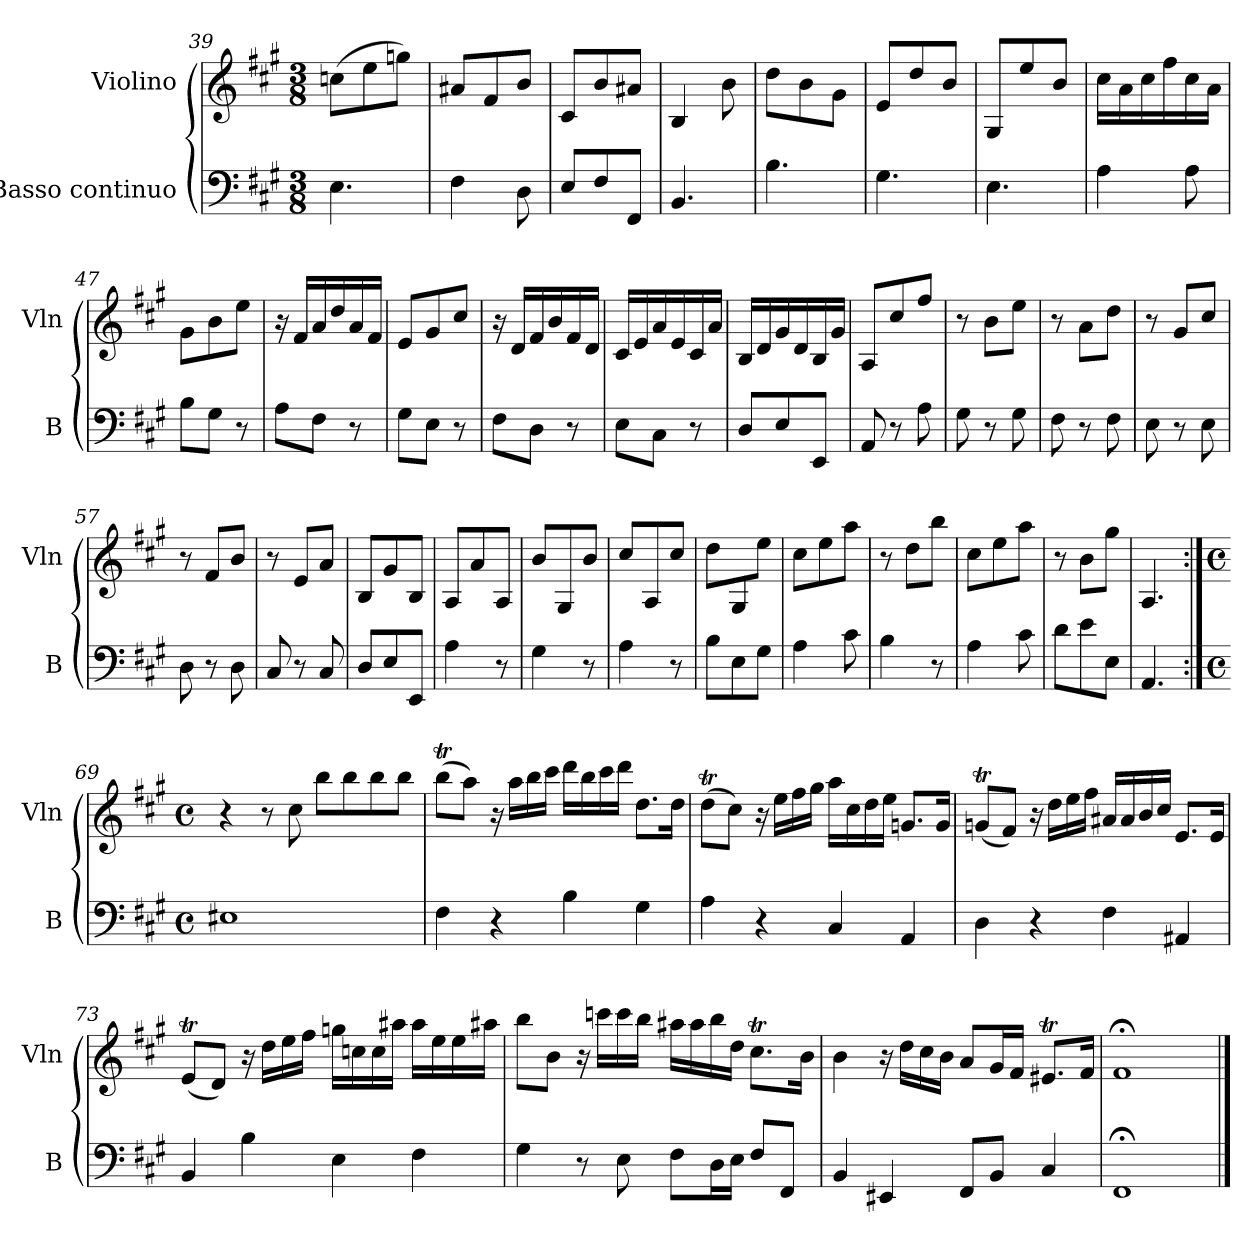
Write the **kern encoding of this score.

**kern	**kern
*part2	*part1
*staff2	*staff1
*I"Basso continuo	*I"Violino
*I'B	*I'Vln
*clefF4	*clefG2
*k[f#c#g#]	*k[f#c#g#]
*A:	*A:
*M3/8	*M3/8
=39	=39
4.E\	(8ccn\L
.	8ee\
.	8ggn\J)
=40	=40
4F#\	8a#X/L
.	8f#/
8D\	8b/J
=41	=41
8E/L	8c#/L
8F#/	8b/
8FF#/J	8a#X/J
=42	=42
4.BB/	4B/
.	8b\
=43	=43
4.B\	8dd\L
.	8b\
.	8g#\J
=44	=44
4.G#\	8e/L
.	8dd/
.	8b/J
=45	=45
4.E\	8G#/L
.	8ee/
.	8b/J
=46	=46
4A\	16cc#\LL
.	16a\
.	16cc#\
.	16ff#\
8A\	16cc#\
.	16a\JJ
=47	=47
8B\L	8g#\L
8G#\J	8b\
8r	8ee\J
=48	=48
8A\L	16r
.	16f#/LL
8F#\J	16a/
.	16dd/
8r	16a/
.	16f#/JJ
=49	=49
8G#\L	8e/L
8E\J	8g#/
8r	8cc#/J
=50	=50
8F#\L	16r
.	16d/LL
8D\J	16f#/
.	16b/
8r	16f#/
.	16d/JJ
=51	=51
8E\L	16c#/LL
.	16e/
8C#\J	16a/
.	16e/
8r	16c#/
.	16a/JJ
=52	=52
8D/L	16B/LL
.	16d/
8E/	16g#/
.	16d/
8EE/J	16B/
.	16g#/JJ
=53	=53
8AA/	8A/L
8r	8cc#/
8A\	8ff#/J
=54	=54
8G#\	8r
8r	8b\L
8G#\	8ee\J
=55	=55
8F#\	8r
8r	8a\L
8F#\	8dd\J
=56	=56
8E\	8r
8r	8g#/L
8E\	8cc#/J
=57	=57
8D\	8r
8r	8f#/L
8D\	8b/J
=58	=58
8C#/	8r
8r	8e/L
8C#/	8a/J
=59	=59
8D/L	8B/L
8E/	8g#/
8EE/J	8B/J
=60	=60
4A\	8A/L
.	8a/
8r	8A/J
=61	=61
4G#\	8b/L
.	8G#/
8r	8b/J
=62	=62
4A\	8cc#/L
.	8A/
8r	8cc#/J
=63	=63
8B\L	8dd\L
8E\	8G#/
8G#\J	8ee\J
=64	=64
4A\	8cc#\L
.	8ee\
8c#\	8aa\J
=65	=65
4B\	8r
.	8dd\L
8r	8bb\J
=66	=66
4A\	8cc#\L
.	8ee\
8c#\	8aa\J
=67	=67
8d\L	8r
8e\	8b\L
8E\J	8gg#\J
=68	=68
4.AA/	4.A/
=69:|!	=69:|!
*M4/4	*M4/4
*met(c)	*met(c)
*	*MM48
1E#X\	4r
.	8r
.	8cc#\
.	8bb\L
.	8bb\
.	8bb\
.	8bb\J
=70	=70
4F#\	(8bbT\L
.	8aa\J)
4r	16r
.	16aa\LL
.	16bb\
.	16ccc#\JJ
4B\	16ddd\LL
.	16bb\
.	16ccc#\
.	16ddd\JJ
4G#\	8.dd\L
.	16dd\Jk
=71	=71
4A\	(8ddT\L
.	8cc#\J)
4r	16r
.	16ee\LL
.	16ff#\
.	16gg#\JJ
4C#/	16aa\LL
.	16cc#\
.	16dd\
.	16ee\JJ
4AA/	8.gn/L
.	16g/Jk
=72	=72
4D\	(8gnT/L
.	8f#/J)
4r	16r
.	16dd\LL
.	16ee\
.	16ff#\JJ
4F#\	16a#X/LL
.	16a#/
.	16b/
.	16cc#/JJ
4AA#X/	8.e/L
.	16e/Jk
=73	=73
4BB/	(8eT/L
.	8d/J)
4B\	16r
.	16dd\LL
.	16ee\
.	16ff#\JJ
4E\	16ggn\LL
.	16ccn\
.	16cc\
.	16aa#X\JJ
4F#\	16aa#\LL
.	16ee\
.	16ee\
.	16aa#X\JJ
=74	=74
4G#\	8bb\L
.	8b\J
8r	16r
.	16cccn\LL
8E\	16ccc\
.	16bb\JJ
8F#\L	16aa#X\LL
.	16aa#\
16D\L	16bb\
16E\JJ	16dd\JJ
8F#/L	8.cc#t\L
8FF#/J	.
.	16b\Jk
=75	=75
4BB/	4b\
4EE#X/	16r
.	16dd\LL
.	16cc#\
.	16b\JJ
8FF#/L	8a/L
8BB/J	16g#/L
.	16f#/JJ
4C#/	8.e#Xt/L
.	16f#/Jk
=76	=76
1FF#;</	1f#;</
==	==
*-	*-
